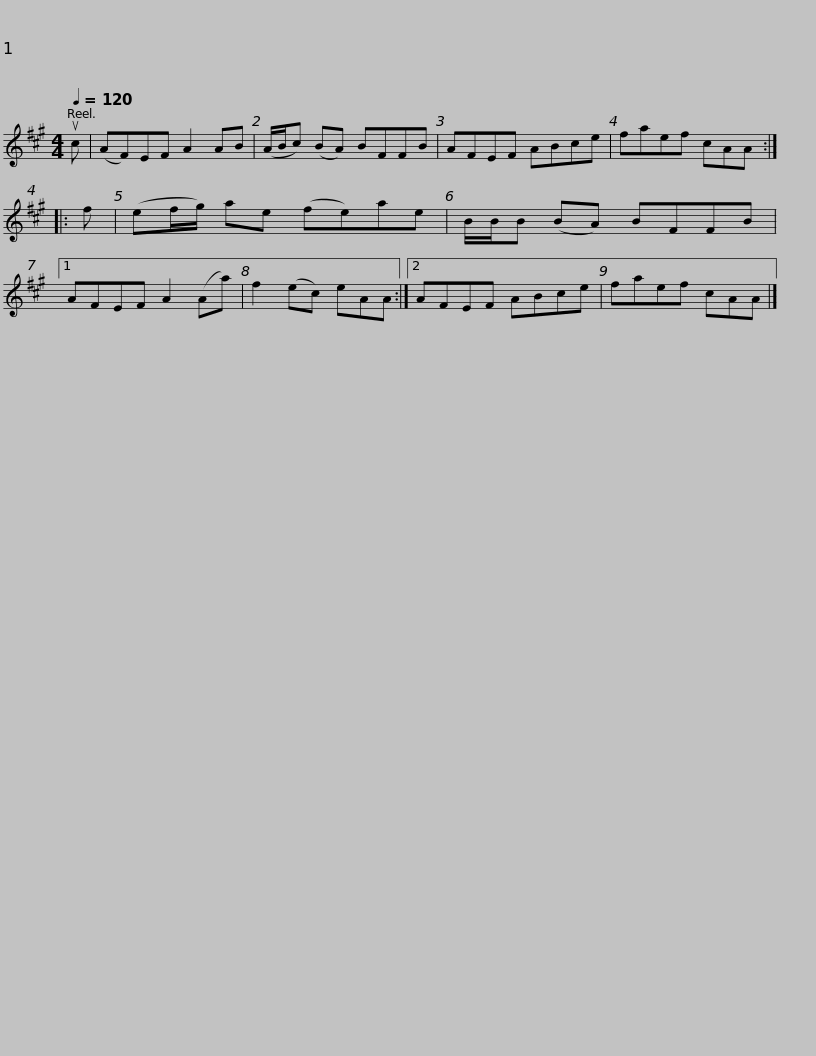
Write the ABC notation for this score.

X:1
L:1/8
Q:1/4=120
M:4/4
I:linebreak $
K:A
V:1 treble
V:1
 uc | (AF)EF A2 AB | (A/B/c) (BA) BFFB | AFEF ABce | faef cAA :: %5
 f | (ef/g/) ae (fe)ae |$ B/B/B (BA) BFFB |1 AFEF A2 (Aa) | f2 (ec) eAA :|2 %10
 AFEF ABce | faef cAA |] %12
